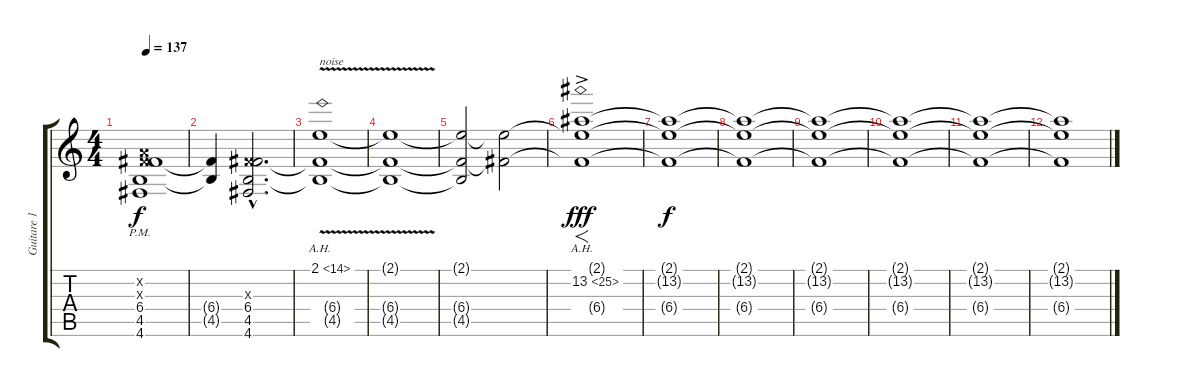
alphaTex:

\track ("Guitare 1 - Yannick" "Guitare 1 ") {instrument distortionguitar}
\staff {score tabs}
\tuning (D4 A3 F3 C3 G2 D2) {hide}
\ts (4 4)
\tempo 137
\clef g2
\ks c
(0.2{x} 1.3{x} 6.4{pm} 4.5 4.6).1{dy f volume 9} |
(6.4{t} 4.5{t}).4 (1.3{hac x} 6.4{hac} 4.5{hac} 4.6{hac}).2{d volume 7} |
(2.1{ah 12 v} 6.4{t} 4.5{t}).1{txt "noise"} |
(2.1{t} 6.4{t} 4.5{t}).1 |
(2.1{t} 6.4{t} 4.5{t}).2 (2.1{t} 6.4{t}).2 |
(2.1{t} 13.2{ah 12 ac} 6.4{t}).1{f dy fff} |
(2.1{t} 13.2{t} 6.4{t}).1{dy f} |
(2.1{t} 13.2{t} 6.4{t}).1 |
(2.1{t} 13.2{t} 6.4{t}).1{volume 0} |
(2.1{t} 13.2{t} 6.4{t}).1 |
(2.1{t} 13.2{t} 6.4{t}).1 |
(2.1{t} 13.2{t} 6.4{t}).1
